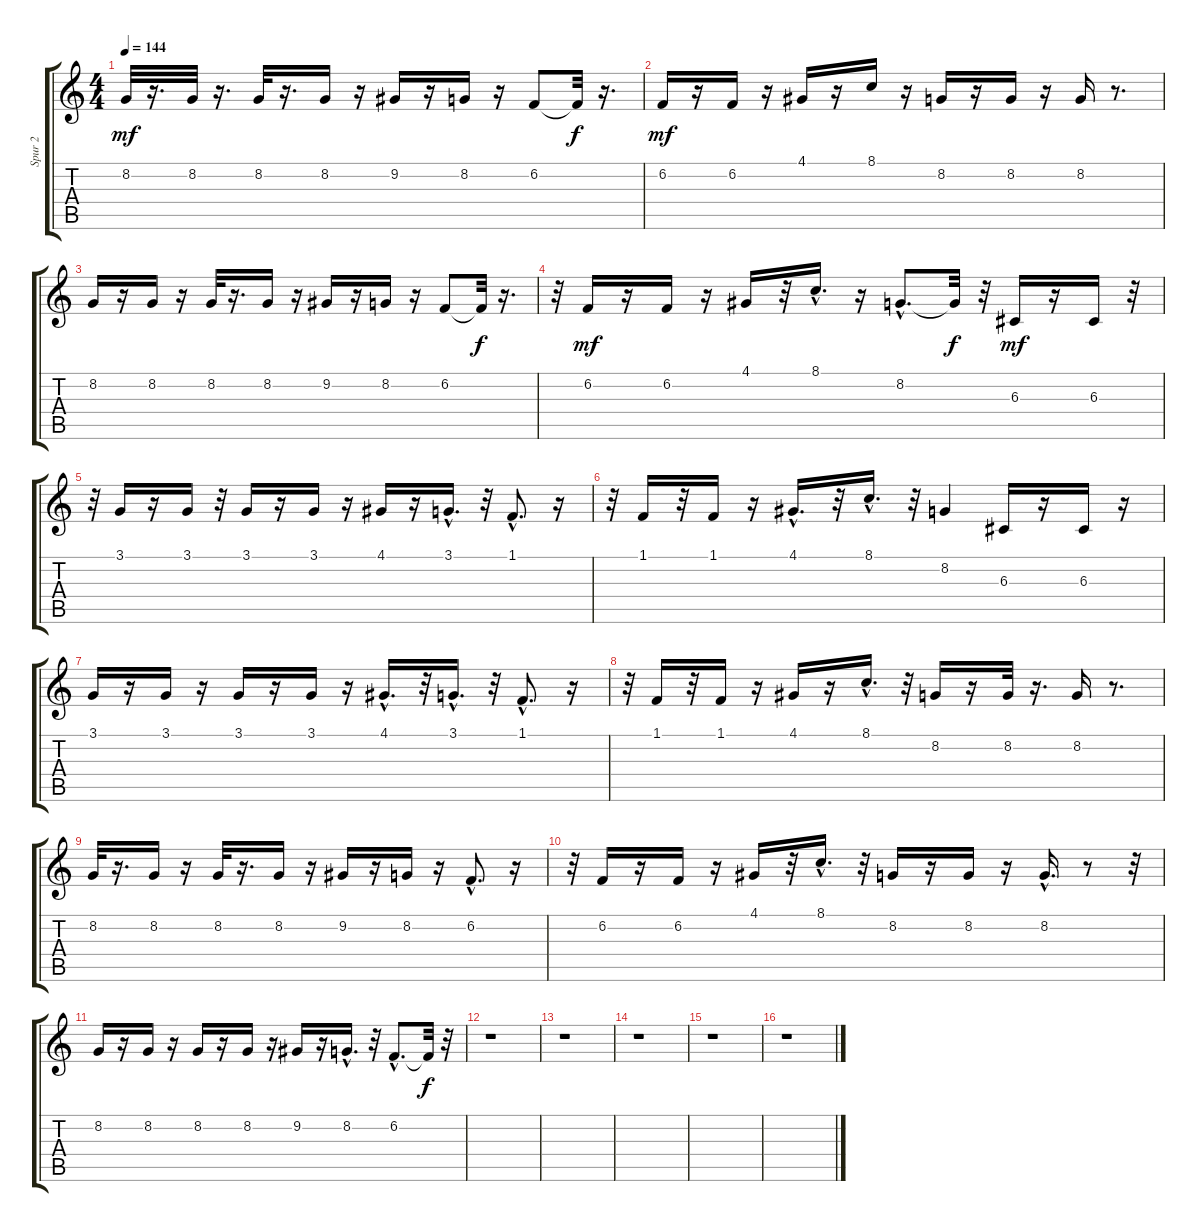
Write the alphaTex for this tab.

\track ("Spur 2" "Spur 2") {instrument lead2sawtooth}
\staff {score tabs}
\tuning (E4 B3 G3 D3 A2 E2) {hide}
\ts (4 4)
\tempo 144
\clef g2
\ks c
8.2.32{dy mf} r.16{d} 8.2.32 r.16{d} 8.2.32 r.16{d} 8.2.16 r.16 9.2.16 r.16 8.2.16 r.16 6.2.8 6.2{t}.32{dy f} r.16{d} |
6.2.16{dy mf} r.16 6.2.16 r.16 4.1.16 r.16 8.1.16 r.16 8.2.16 r.16 8.2.16 r.16 8.2.16 r.8{d} |
8.2.16 r.16 8.2.16 r.16 8.2.32 r.16{d} 8.2.16 r.16 9.2.16 r.16 8.2.16 r.16 6.2.8 6.2{t}.32{dy f} r.16{d} |
r.32 6.2.16{dy mf} r.16 6.2.16 r.16 4.1.16 r.32 8.1{hac}.16{d} r.16 8.2{hac}.8{d} 8.2{t}.32{dy f} r.32 6.3.16{dy mf} r.16 6.3.16 r.32 |
r.32 3.1.16 r.16 3.1.16 r.32 3.1.16 r.16 3.1.16 r.16 4.1.16 r.16 3.1{hac}.16{d} r.32 1.1{hac}.8{d} r.16 |
r.32 1.1.16 r.32 1.1.16 r.16 4.1{hac}.16{d} r.32 8.1{hac}.16{d} r.32 8.2.4 6.3.16 r.16 6.3.16 r.16 |
3.1.16 r.16 3.1.16 r.16 3.1.16 r.16 3.1.16 r.16 4.1{hac}.16{d} r.32 3.1{hac}.16{d} r.32 1.1{hac}.8{d} r.16 |
r.32 1.1.16 r.32 1.1.16 r.16 4.1.16 r.16 8.1{hac}.16{d} r.32 8.2.16 r.16 8.2.32 r.16{d} 8.2.16 r.8{d} |
8.2.32 r.16{d} 8.2.16 r.16 8.2.32 r.16{d} 8.2.16 r.16 9.2.16 r.16 8.2.16 r.16 6.2{hac}.8{d} r.16 |
r.32 6.2.16 r.16 6.2.16 r.16 4.1.16 r.32 8.1{hac}.16{d} r.32 8.2.16 r.16 8.2.16 r.16 8.2{hac}.16{d} r.8 r.32 |
8.2.16 r.16 8.2.16 r.16 8.2.16 r.16 8.2.16 r.16 9.2.16 r.16 8.2{hac}.16{d} r.32 6.2{hac}.8{d} 6.2{t}.32{dy f} r.32 |
r.1 |
r.1 |
r.1 |
r.1 |
r.1
